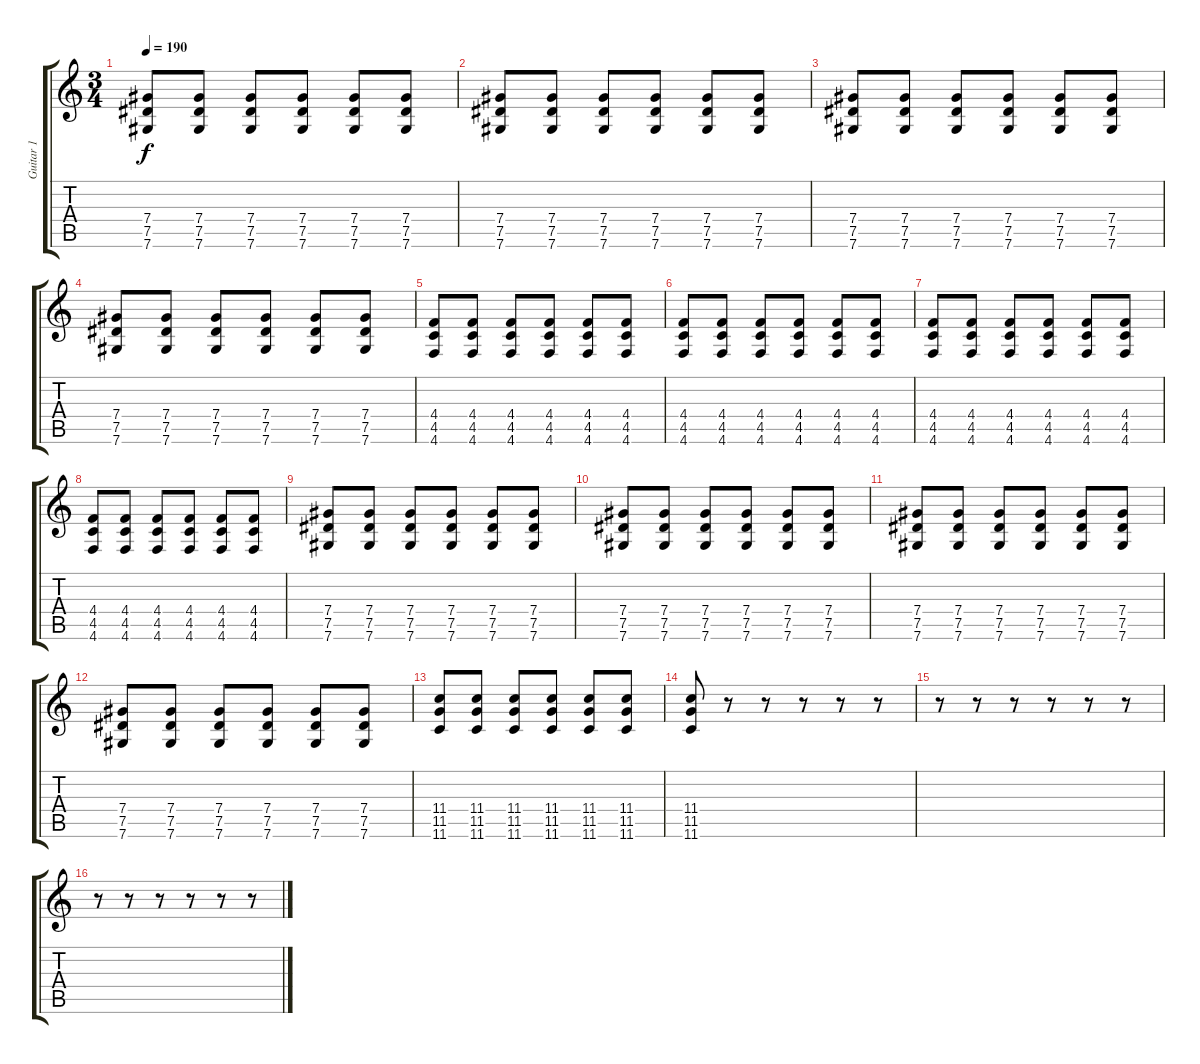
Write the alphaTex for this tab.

\track ("Guitar 1" "Guitar 1") {instrument electricguitarclean}
\staff {score tabs}
\tuning (Eb4 Bb3 Gb3 Db3 Ab2 Db2) {hide}
\ts (3 4)
\tempo 190
\clef g2
\ks c
(7.4 7.5 7.6).8{dy f} (7.4 7.5 7.6).8 (7.4 7.5 7.6).8 (7.4 7.5 7.6).8 (7.4 7.5 7.6).8 (7.4 7.5 7.6).8 |
(7.4 7.5 7.6).8 (7.4 7.5 7.6).8 (7.4 7.5 7.6).8 (7.4 7.5 7.6).8 (7.4 7.5 7.6).8 (7.4 7.5 7.6).8 |
(7.4 7.5 7.6).8 (7.4 7.5 7.6).8 (7.4 7.5 7.6).8 (7.4 7.5 7.6).8 (7.4 7.5 7.6).8 (7.4 7.5 7.6).8 |
(7.4 7.5 7.6).8 (7.4 7.5 7.6).8 (7.4 7.5 7.6).8 (7.4 7.5 7.6).8 (7.4 7.5 7.6).8 (7.4 7.5 7.6).8 |
(4.4 4.5 4.6).8 (4.4 4.5 4.6).8 (4.4 4.5 4.6).8 (4.4 4.5 4.6).8 (4.4 4.5 4.6).8 (4.4 4.5 4.6).8 |
(4.4 4.5 4.6).8 (4.4 4.5 4.6).8 (4.4 4.5 4.6).8 (4.4 4.5 4.6).8 (4.4 4.5 4.6).8 (4.4 4.5 4.6).8 |
(4.4 4.5 4.6).8 (4.4 4.5 4.6).8 (4.4 4.5 4.6).8 (4.4 4.5 4.6).8 (4.4 4.5 4.6).8 (4.4 4.5 4.6).8 |
(4.4 4.5 4.6).8 (4.4 4.5 4.6).8 (4.4 4.5 4.6).8 (4.4 4.5 4.6).8 (4.4 4.5 4.6).8 (4.4 4.5 4.6).8 |
(7.4 7.5 7.6).8 (7.4 7.5 7.6).8 (7.4 7.5 7.6).8 (7.4 7.5 7.6).8 (7.4 7.5 7.6).8 (7.4 7.5 7.6).8 |
(7.4 7.5 7.6).8 (7.4 7.5 7.6).8 (7.4 7.5 7.6).8 (7.4 7.5 7.6).8 (7.4 7.5 7.6).8 (7.4 7.5 7.6).8 |
(7.4 7.5 7.6).8 (7.4 7.5 7.6).8 (7.4 7.5 7.6).8 (7.4 7.5 7.6).8 (7.4 7.5 7.6).8 (7.4 7.5 7.6).8 |
(7.4 7.5 7.6).8 (7.4 7.5 7.6).8 (7.4 7.5 7.6).8 (7.4 7.5 7.6).8 (7.4 7.5 7.6).8 (7.4 7.5 7.6).8 |
(11.4 11.5 11.6).8 (11.4 11.5 11.6).8 (11.4 11.5 11.6).8 (11.4 11.5 11.6).8 (11.4 11.5 11.6).8 (11.4 11.5 11.6).8 |
(11.4 11.5 11.6).8 r.8 r.8 r.8 r.8 r.8 |
r.8 r.8 r.8 r.8 r.8 r.8 |
r.8 r.8 r.8 r.8 r.8 r.8
